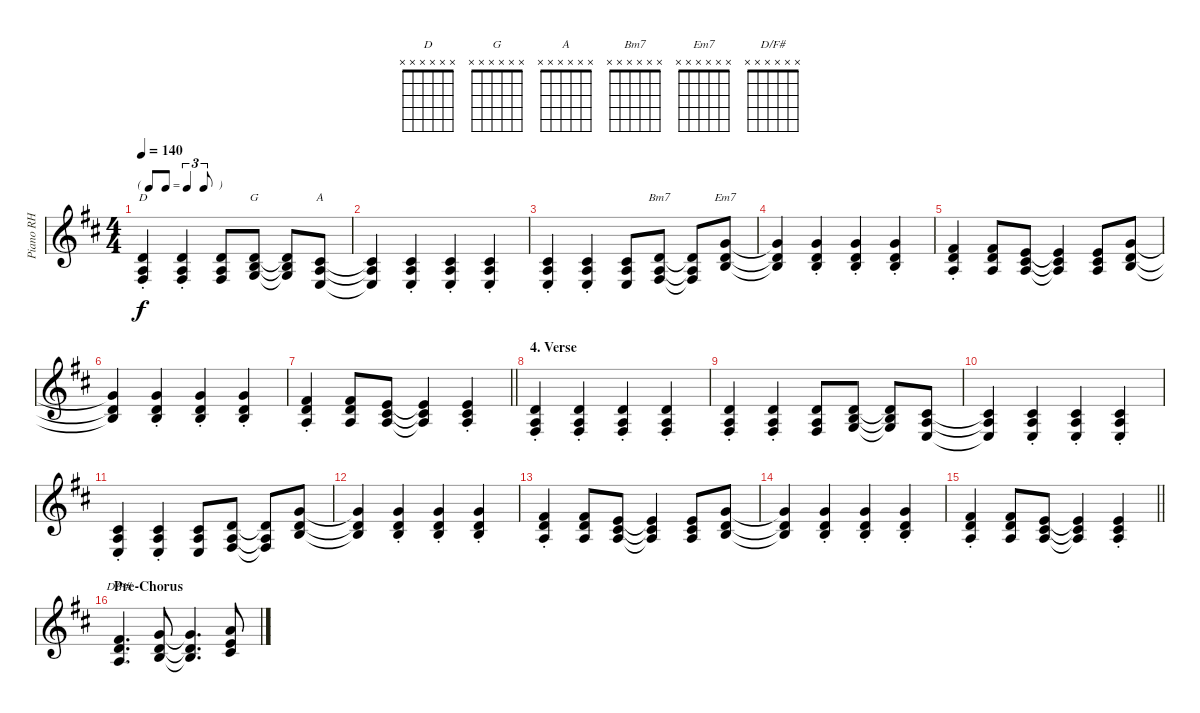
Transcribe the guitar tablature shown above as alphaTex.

\track ("Piano RH" "Piano RH") {instrument brightacousticpiano}
\staff {score}
\tuning (E4 B3 G3 D3 A2 E2) {hide}
\chord ("D" x x x x x x)
\chord ("G" x x x x x x)
\chord ("A" x x x x x x)
\chord ("Bm7" x x x x x x)
\chord ("Em7" x x x x x x)
\chord ("D/F#" x x x x x x)
\ts (4 4)
\tf triplet8th
\tempo 140
\clef g2
\ks d
(3.2{st} 2.3{st} 4.4{st}).4{ch "D" dy f} (3.2{st} 2.3{st} 4.4{st}).4 (3.2 2.3 4.4).8 (3.2 4.3 5.4).8{ch "G"} (3.2{t} 4.3{t} 5.4{t}).8 (2.2 2.3 2.4).8{ch "A"} |
(2.2{t} 2.3{t} 2.4{t}).4 (2.2{st} 2.3{st} 2.4{st}).4 (2.2{st} 2.3{st} 2.4{st}).4 (2.2{st} 2.3{st} 2.4{st}).4 |
(2.2{st} 2.3{st} 2.4{st}).4 (2.2{st} 2.3{st} 2.4{st}).4 (2.2 2.3 2.4).8 (3.2 2.3 4.4).8{ch "Bm7"} (3.2{t} 2.3{t} 4.4{t}).8 (3.1 3.2 4.3).8{ch "Em7"} |
(3.1{t} 3.2{t} 4.3{t}).4 (3.1{st} 3.2{st} 4.3{st}).4 (3.1{st} 3.2{st} 4.3{st}).4 (3.1{st} 3.2{st} 4.3{st}).4 |
(2.1{st} 3.2{st} 2.3{st}).4 (2.1 3.2 2.3).8 (0.1 2.2 2.3).8 (0.1{t} 2.2{t} 2.3{t}).4 (0.1 2.2 2.3).8 (3.1 3.2 4.3).8 |
(3.1{t} 3.2{t} 4.3{t}).4 (3.1{st} 3.2{st} 4.3{st}).4 (3.1{st} 3.2{st} 4.3{st}).4 (3.1{st} 3.2{st} 4.3{st}).4 |
\barLineRight lightlight
(2.1{st} 3.2{st} 2.3{st}).4 (2.1 3.2 2.3).8 (0.1 2.2 2.3).8 (0.1{t} 2.2{t} 2.3{t}).4 (0.1{st} 2.2{st} 2.3{st}).4 |
\section ("" "4. Verse")
(3.2{st} 2.3{st} 4.4{st}).4 (3.2{st} 2.3{st} 4.4{st}).4 (3.2{st} 2.3{st} 4.4{st}).4 (3.2{st} 2.3{st} 4.4{st}).4 |
(3.2{st} 2.3{st} 4.4{st}).4 (3.2{st} 2.3{st} 4.4{st}).4 (3.2 2.3 4.4).8 (3.2 4.3 5.4).8 (3.2{t} 4.3{t} 5.4{t}).8 (2.2 2.3 2.4).8 |
(2.2{t} 2.3{t} 2.4{t}).4 (2.2{st} 2.3{st} 2.4{st}).4 (2.2{st} 2.3{st} 2.4{st}).4 (2.2{st} 2.3{st} 2.4{st}).4 |
(2.2{st} 2.3{st} 2.4{st}).4 (2.2{st} 2.3{st} 2.4{st}).4 (2.2 2.3 2.4).8 (3.2 2.3 4.4).8 (3.2{t} 2.3{t} 4.4{t}).8 (3.1 3.2 4.3).8 |
(3.1{t} 3.2{t} 4.3{t}).4 (3.1{st} 3.2{st} 4.3{st}).4 (3.1{st} 3.2{st} 4.3{st}).4 (3.1{st} 3.2{st} 4.3{st}).4 |
(2.1{st} 3.2{st} 2.3{st}).4 (2.1 3.2 2.3).8 (0.1 2.2 2.3).8 (0.1{t} 2.2{t} 2.3{t}).4 (0.1 2.2 2.3).8 (3.1 3.2 4.3).8 |
(3.1{t} 3.2{t} 4.3{t}).4 (3.1{st} 3.2{st} 4.3{st}).4 (3.1{st} 3.2{st} 4.3{st}).4 (3.1{st} 3.2{st} 4.3{st}).4 |
\barLineRight lightlight
(2.1{st} 3.2{st} 2.3{st}).4 (2.1 3.2 2.3).8 (0.1 2.2 2.3).8 (0.1{t} 2.2{t} 2.3{t}).4 (0.1{st} 2.2{st} 2.3{st}).4 |
\section ("" "Pre-Chorus")
(2.1 3.2 2.3).4{d ch "D/F#"} (3.1 3.2 4.3).8 (3.1{t} 3.2{t} 4.3{t}).4{d} (5.1 5.2 6.3).8
